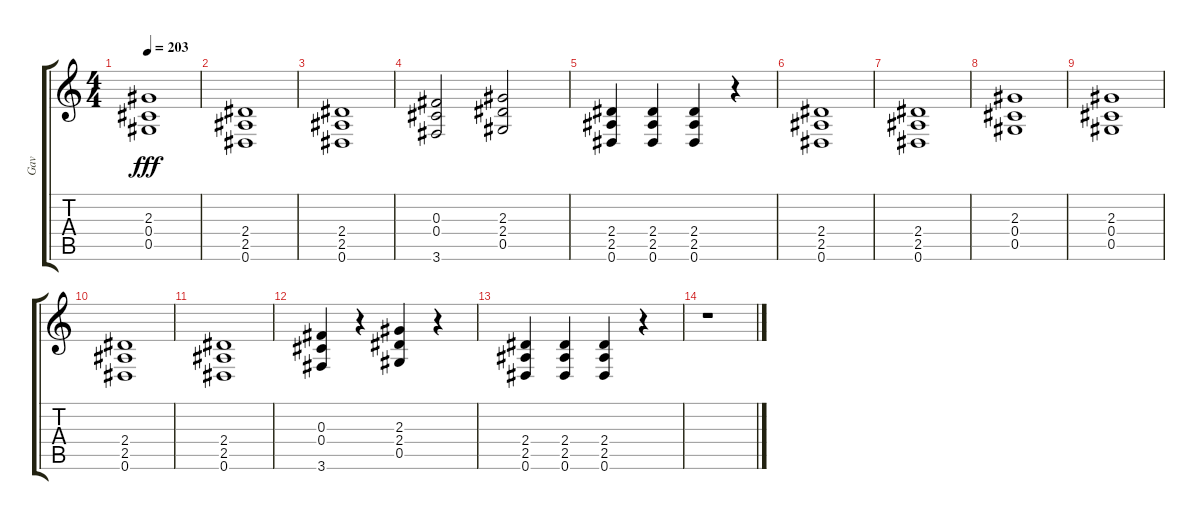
\track ("Gav" "Gav") {instrument overdrivenguitar}
\staff {score tabs}
\tuning (Eb4 Bb3 Gb3 Db3 Ab2 Eb2) {hide}
\ts (4 4)
\tempo 203
\clef g2
\ks c
(2.3 0.4 0.5).1{dy fff} |
(2.4 2.5 0.6).1 |
(2.4 2.5 0.6).1 |
(0.3 0.4 3.6).2 (2.3 2.4 0.5).2 |
(2.4 2.5 0.6).4 (2.4 2.5 0.6).4 (2.4 2.5 0.6).4 r.4 |
(2.4 2.5 0.6).1 |
(2.4 2.5 0.6).1 |
(2.3 0.4 0.5).1 |
(2.3 0.4 0.5).1 |
(2.4 2.5 0.6).1 |
(2.4 2.5 0.6).1 |
(0.3 0.4 3.6).4 r.4 (2.3 2.4 0.5).4 r.4 |
(2.4 2.5 0.6).4 (2.4 2.5 0.6).4 (2.4 2.5 0.6).4 r.4 |
r.1
